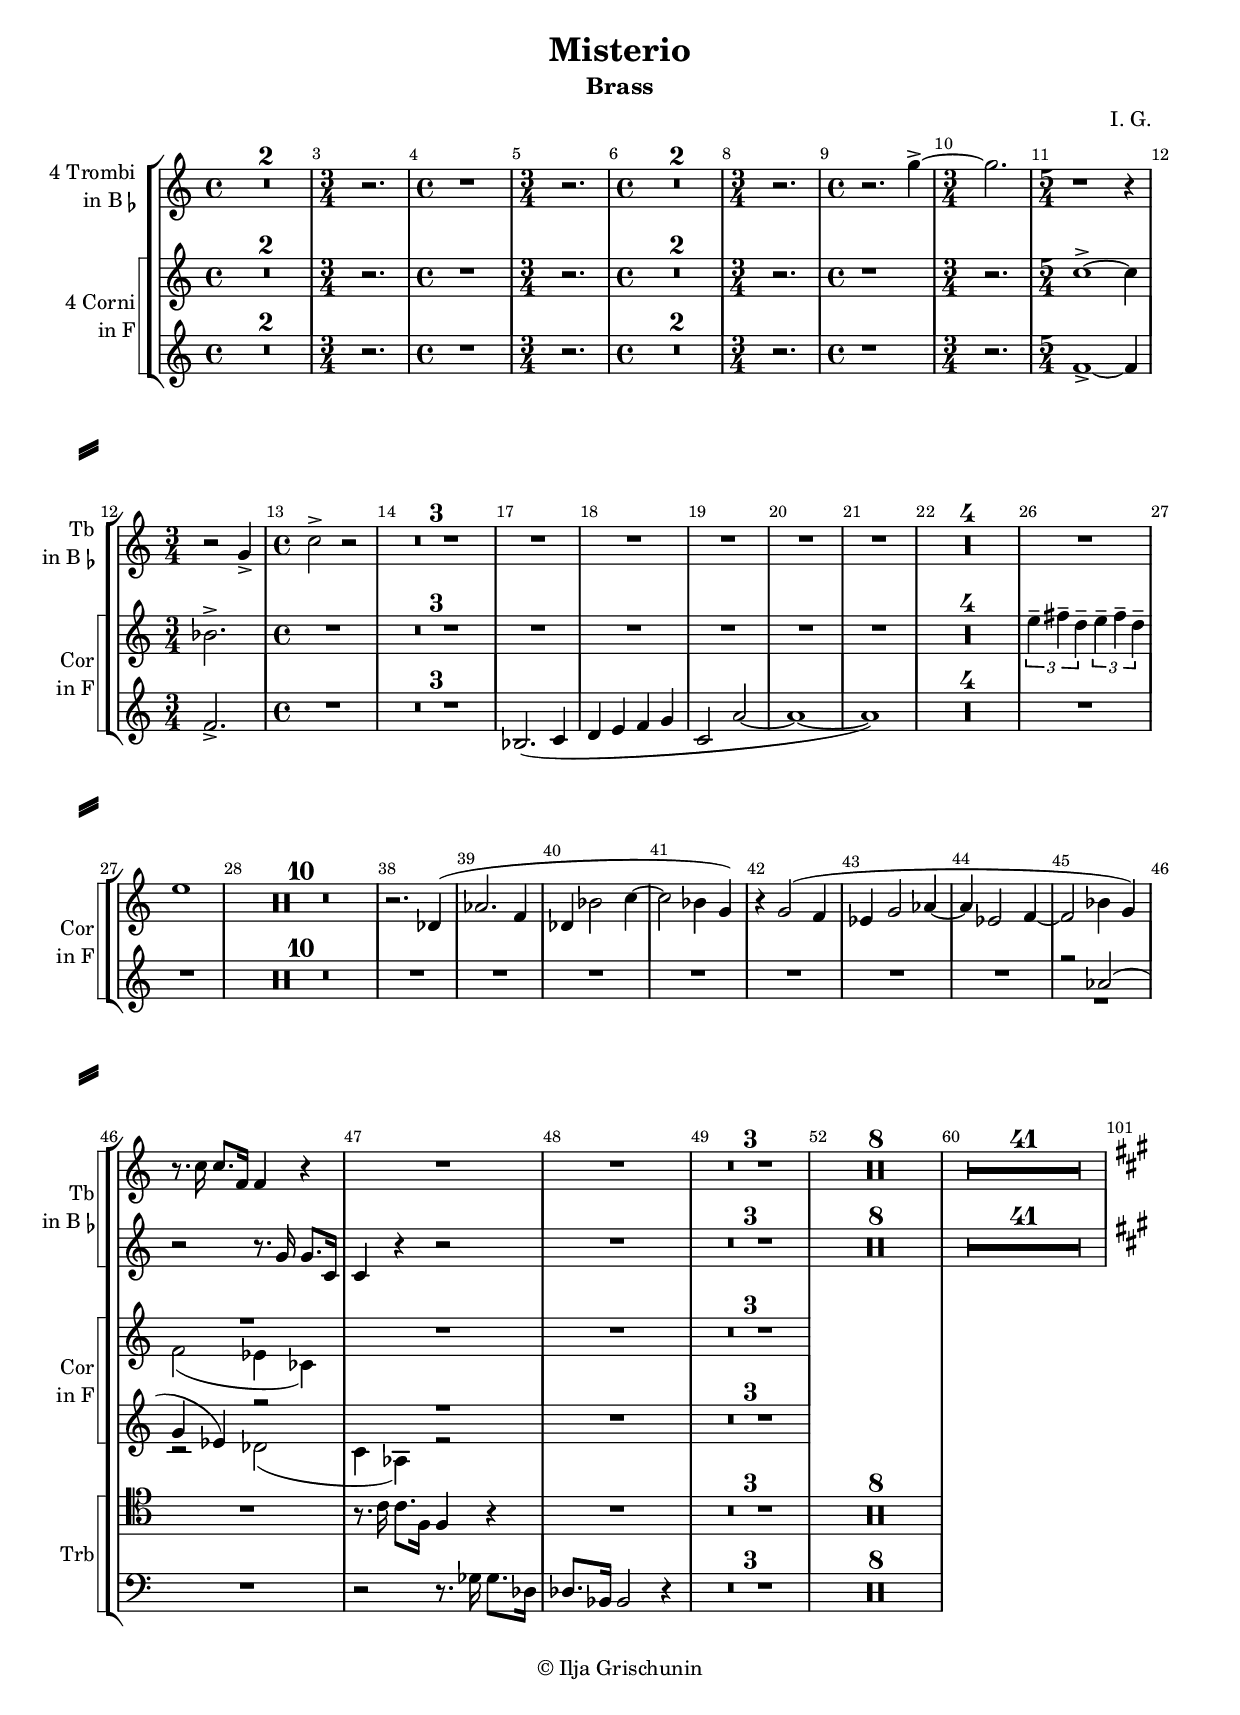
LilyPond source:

\version "2.19.15"
%\version "2.18.0"

\language "deutsch"

\header {
  title = "Misterio"
  subtitle = "Brass"
  meter = ""
  composer = "I. G."
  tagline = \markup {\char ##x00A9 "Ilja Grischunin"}
}

#(ly:set-option 'relative-includes #t)
#(set-global-staff-size 18)
\paper {
  system-separator-markup = \slashSeparator
  #(set-paper-size "a4")
  indent = 1.2\cm
  short-indent = 0.5\cm
  top-system-spacing.basic-distance = #15
  top-markup-spacing.basic-distance = #8
  markup-system-spacing.basic-distance = #26
  system-system-spacing.basic-distance = #28
  last-bottom-spacing.basic-distance = #15
  left-margin = 15
  right-margin = 15
  %two-sided = ##t
  %inner-margin = 20
  %outer-margin = 10
}

\layout {
  %indent = 10
  \context {
    \Score
    %\remove "Bar_number_engraver"
    \override BarNumber.break-visibility = ##(#t #t #t)
    \RemoveEmptyStaves
    \override VerticalAxisGroup.remove-first = ##t
    \override TimeSignature.break-visibility = ##(#f #t #t)
    %\remove "Timing_translator"
    %\remove "Default_bar_line_engraver"
  }
  \context {
    \Staff
    %\consists "Timing_translator"
    %\consists "Default_bar_line_engraver"
  }
  \override Staff.InstrumentName.self-alignment-X = #RIGHT
  \override StaffGroup.InstrumentName.self-alignment-X = #RIGHT
}

\version "2.19.15"
%\version "2.18.0"

\language "deutsch"

%%%%%%%%%%%%%%%%%%%%%%%%%%%%%%%%%%%%%%%%%%%%%%%%
trumpetEinsMusic = \relative {
  \set Score.skipBars = ##t
  \time 4/4 R1*2
  \time 3/4 r2.
  \time 4/4 r1
  \time 3/4 r2.
  \time 4/4 R1*2
  \time 3/4 r2.
  \time 4/4 r2. f''4->~
  \time 3/4 f2.
  \time 5/4 r1 r4
  \time 3/4 r2 f,4->
  \time 4/4 b2-> r R1*32 r8. b16 b8. es,16 es4 r R1*54
  \key g \major
}

%%%%%%%%%%%%%%%%%%%%%%%%%%%%%%%%%%%%%%%%%%%%%%%%
trumpetZweiMusic = \relative {
  \set Score.skipBars = ##t
  \time 4/4 R1*2
  \time 3/4 r2.
  \time 4/4 r1
  \time 3/4 r2.
  \time 4/4 R1*2
  \time 3/4 r2.
  \time 4/4 r1
  \time 3/4 r2.
  \time 5/4 r1 r4
  \time 3/4 r2.
  \time 4/4 R1*33 r2 r8. f'16 f8. b,16 b4 r r2 R1*53
  \key g \major
}

\version "2.19.15"
%\version "2.18.0"

\language "deutsch"

%%%%%%%%%%%%%%%%%%%%%%%%%%%%%%%%%%%%%%%%%%%%%%%%
cornoEinsMusic = \relative {
  \set Score.skipBars = ##t
  \time 4/4 R1*2
  \time 3/4 r2.
  \time 4/4 r1
  \time 3/4 r2.
  \time 4/4 R1*2
  \time 3/4 r2.
  \time 4/4 r1
  \time 3/4 r2.
  \time 5/4 f'1->~ f4
  \time 3/4 es2.->
  \time 4/4 R1*13
  \repeat unfold 2 {\tuplet 3/2 {a4-- h-- g--}} a1  
  R1*10
  %Фрагмент из новой партитуры
  %r2. des4( as'2. f4 des b'2 c4~ c2 b4 g) r g2( f4 es g2 as4~ as es2 f4~ f2)
  %Фрагмент из старой партитуры
  r2. ges,4( des'2. b4 ges es'2 f4~ f2 es4 c)
  r c2( b4 as c2 des4~ des as2 b4~ b2 
  %as'4 f e!)
  %Продолжение из новой
  es4 c)
  <<
    {
      R1
    }
    \\
    {
      b2( as4 fes)
    }
  >>
  R1*5
}

%%%%%%%%%%%%%%%%%%%%%%%%%%%%%%%%%%%%%%%%%%%%%%%%
cornoZweiMusic = \relative {
  %\clef bass
  \set Score.skipBars = ##t
  \time 4/4 R1*2
  \time 3/4 r2.
  \time 4/4 r1
  \time 3/4 r2.
  \time 4/4 R1*2
  \time 3/4 r2.
  \time 4/4 r1
  \time 3/4 r2.
  \time 5/4 b1->~ b4
  \time 3/4 b2.->
  \time 4/4 R1*4
  es,2.( f4 g a b c f,2 d'~ d1~ d) R1*23
  <<
    {
      r2 des( c4 as) r2 R1
    }
    \\
    {
      R1 r2 ges( f4 des) r2
    }
  >>
  R1*4
}

\version "2.19.15"
%\version "2.18.0"

\language "deutsch"

trombonMusic = \relative {
  \clef tenor
  \set Score.skipBars = ##t
  \time 4/4 R1*2
  \time 3/4 r2.
  \time 4/4 r1
  \time 3/4 r2.
  \time 4/4 R1*2
  \time 3/4 r2.
  \time 4/4 r1
  \time 3/4 r2.
  \time 5/4 r1 r4
  \time 3/4 r2.
  \time 4/4 R1*34 r8. c'16 c8. f,16 f4 r R1*12
}

\version "2.19.15"
%\version "2.18.0"

\language "deutsch"

tubaMusic = \relative {
  %\clef "bass_8"
  \clef bass
  \set Score.skipBars = ##t
  \time 4/4 R1*2
  \time 3/4 r2.
  \time 4/4 r1
  \time 3/4 r2.
  \time 4/4 R1*2
  \time 3/4 r2.
  \time 4/4 r1
  \time 3/4 r2.
  \time 5/4 r1 r4
  \time 3/4 r2.
  \time 4/4 R1*34 r2 r8. ges16 ges8. des16 des8. b16 b2 r4 R1*11
}


\score {
  \new StaffGroup = "StaffGroup_brass" <<
    \new StaffGroup = "GrandStaff_trombi" \with {
      instrumentName = \markup {
        \right-column {
          "4 Trombi"
          \line { "in B" \smaller \flat }
        }
      }
      shortInstrumentName = \markup {
        \right-column {
          "Tb"
          \line { "in B" \smaller \flat }
        }
      }
      systemStartDelimiter = #'SystemStartSquare
    }
    <<
      \new Staff = "Staff_trumpet1" {
        \transpose b c'
        \trumpetEinsMusic
      }
      \new Staff = "Staff_trumpet2" {
        \transpose b c'
        \trumpetZweiMusic
      }
    >>
    \new StaffGroup = "GrandStaff_corni" \with {
      instrumentName = \markup {
        \right-column {
          "4 Corni"
          \line { "in F" }
        }
      }
      shortInstrumentName = \markup {
        \right-column {
          "Cor"
          \line { "in F" }
        }
      }
      systemStartDelimiter = #'SystemStartSquare
    }
    <<
      \new Staff = "Staff_hornI" {
        \transpose f c'
        \cornoEinsMusic
      }
      \new Staff = "Staff_horn2" {
        \transpose f c'
        \cornoZweiMusic
      }
    >>
    \new StaffGroup = "GrandStaff_trombon" \with {
      instrumentName = \markup {
        \right-column {
          "Tromboni"
          \line {"e Tuba"}
        }
      }
      shortInstrumentName = \markup {
        \right-column {
          "Trb"
        }
      }
      systemStartDelimiter = #'SystemStartSquare
    }
    <<
      \new Staff = "Staff_trombon1" {
        \trombonMusic
      }

      \new Staff = "Staff_trombon2" {
        \tubaMusic
      }
    >>
  >>
}